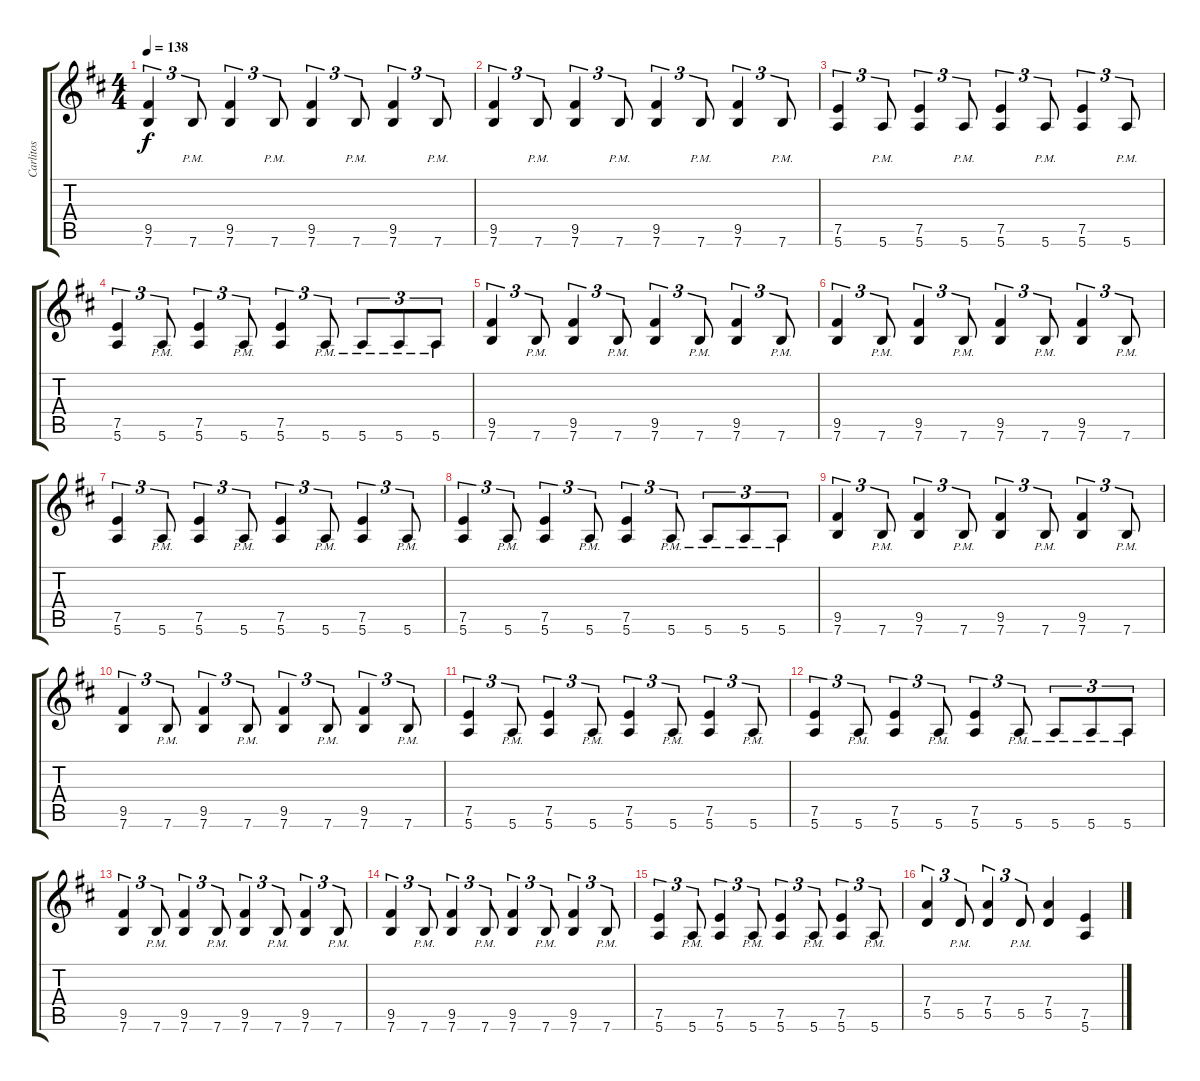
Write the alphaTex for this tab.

\track ("Carlitos" "Carlitos") {instrument acousticguitarsteel}
\staff {score tabs}
\tuning (E4 B3 G3 D3 A2 E2) {hide}
\ts (4 4)
\tempo 138
\clef g2
\ks d
(9.5 7.6).4{tu (3 2) dy f} 7.6{pm}.8{tu (3 2)} (9.5 7.6).4{tu (3 2)} 7.6{pm}.8{tu (3 2)} (9.5 7.6).4{tu (3 2)} 7.6{pm}.8{tu (3 2)} (9.5 7.6).4{tu (3 2)} 7.6{pm}.8{tu (3 2)} |
(9.5 7.6).4{tu (3 2)} 7.6{pm}.8{tu (3 2)} (9.5 7.6).4{tu (3 2)} 7.6{pm}.8{tu (3 2)} (9.5 7.6).4{tu (3 2)} 7.6{pm}.8{tu (3 2)} (9.5 7.6).4{tu (3 2)} 7.6{pm}.8{tu (3 2)} |
(7.5 5.6).4{tu (3 2)} 5.6{pm}.8{tu (3 2)} (7.5 5.6).4{tu (3 2)} 5.6{pm}.8{tu (3 2)} (7.5 5.6).4{tu (3 2)} 5.6{pm}.8{tu (3 2)} (7.5 5.6).4{tu (3 2)} 5.6{pm}.8{tu (3 2)} |
(7.5 5.6).4{tu (3 2)} 5.6{pm}.8{tu (3 2)} (7.5 5.6).4{tu (3 2)} 5.6{pm}.8{tu (3 2)} (7.5 5.6).4{tu (3 2)} 5.6{pm}.8{tu (3 2)} 5.6{pm}.8{tu (3 2)} 5.6{pm}.8{tu (3 2)} 5.6{pm}.8{tu (3 2)} |
(9.5 7.6).4{tu (3 2)} 7.6{pm}.8{tu (3 2)} (9.5 7.6).4{tu (3 2)} 7.6{pm}.8{tu (3 2)} (9.5 7.6).4{tu (3 2)} 7.6{pm}.8{tu (3 2)} (9.5 7.6).4{tu (3 2)} 7.6{pm}.8{tu (3 2)} |
(9.5 7.6).4{tu (3 2)} 7.6{pm}.8{tu (3 2)} (9.5 7.6).4{tu (3 2)} 7.6{pm}.8{tu (3 2)} (9.5 7.6).4{tu (3 2)} 7.6{pm}.8{tu (3 2)} (9.5 7.6).4{tu (3 2)} 7.6{pm}.8{tu (3 2)} |
(7.5 5.6).4{tu (3 2)} 5.6{pm}.8{tu (3 2)} (7.5 5.6).4{tu (3 2)} 5.6{pm}.8{tu (3 2)} (7.5 5.6).4{tu (3 2)} 5.6{pm}.8{tu (3 2)} (7.5 5.6).4{tu (3 2)} 5.6{pm}.8{tu (3 2)} |
(7.5 5.6).4{tu (3 2)} 5.6{pm}.8{tu (3 2)} (7.5 5.6).4{tu (3 2)} 5.6{pm}.8{tu (3 2)} (7.5 5.6).4{tu (3 2)} 5.6{pm}.8{tu (3 2)} 5.6{pm}.8{tu (3 2)} 5.6{pm}.8{tu (3 2)} 5.6{pm}.8{tu (3 2)} |
(9.5 7.6).4{tu (3 2)} 7.6{pm}.8{tu (3 2)} (9.5 7.6).4{tu (3 2)} 7.6{pm}.8{tu (3 2)} (9.5 7.6).4{tu (3 2)} 7.6{pm}.8{tu (3 2)} (9.5 7.6).4{tu (3 2)} 7.6{pm}.8{tu (3 2)} |
(9.5 7.6).4{tu (3 2)} 7.6{pm}.8{tu (3 2)} (9.5 7.6).4{tu (3 2)} 7.6{pm}.8{tu (3 2)} (9.5 7.6).4{tu (3 2)} 7.6{pm}.8{tu (3 2)} (9.5 7.6).4{tu (3 2)} 7.6{pm}.8{tu (3 2)} |
(7.5 5.6).4{tu (3 2)} 5.6{pm}.8{tu (3 2)} (7.5 5.6).4{tu (3 2)} 5.6{pm}.8{tu (3 2)} (7.5 5.6).4{tu (3 2)} 5.6{pm}.8{tu (3 2)} (7.5 5.6).4{tu (3 2)} 5.6{pm}.8{tu (3 2)} |
(7.5 5.6).4{tu (3 2)} 5.6{pm}.8{tu (3 2)} (7.5 5.6).4{tu (3 2)} 5.6{pm}.8{tu (3 2)} (7.5 5.6).4{tu (3 2)} 5.6{pm}.8{tu (3 2)} 5.6{pm}.8{tu (3 2)} 5.6{pm}.8{tu (3 2)} 5.6{pm}.8{tu (3 2)} |
(9.5 7.6).4{tu (3 2)} 7.6{pm}.8{tu (3 2)} (9.5 7.6).4{tu (3 2)} 7.6{pm}.8{tu (3 2)} (9.5 7.6).4{tu (3 2)} 7.6{pm}.8{tu (3 2)} (9.5 7.6).4{tu (3 2)} 7.6{pm}.8{tu (3 2)} |
(9.5 7.6).4{tu (3 2)} 7.6{pm}.8{tu (3 2)} (9.5 7.6).4{tu (3 2)} 7.6{pm}.8{tu (3 2)} (9.5 7.6).4{tu (3 2)} 7.6{pm}.8{tu (3 2)} (9.5 7.6).4{tu (3 2)} 7.6{pm}.8{tu (3 2)} |
(7.5 5.6).4{tu (3 2)} 5.6{pm}.8{tu (3 2)} (7.5 5.6).4{tu (3 2)} 5.6{pm}.8{tu (3 2)} (7.5 5.6).4{tu (3 2)} 5.6{pm}.8{tu (3 2)} (7.5 5.6).4{tu (3 2)} 5.6{pm}.8{tu (3 2)} |
(7.4 5.5).4{tu (3 2)} 5.5{pm}.8{tu (3 2)} (7.4 5.5).4{tu (3 2)} 5.5{pm}.8{tu (3 2)} (7.4 5.5).4 (7.5 5.6).4
